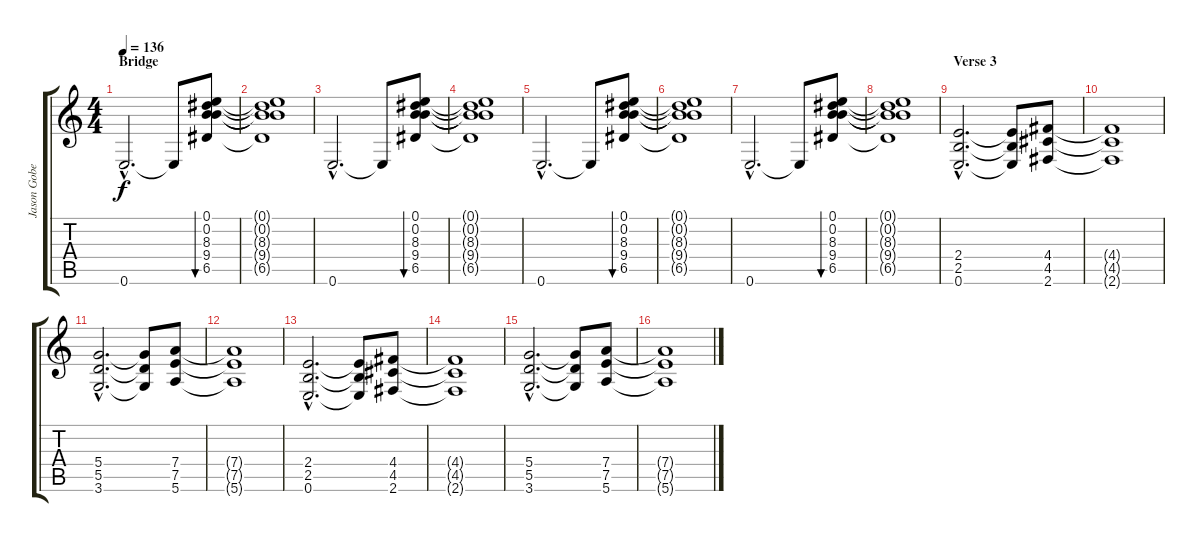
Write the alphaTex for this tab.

\track ("Jason Gobel" "Jason Gobe") {instrument electricguitarclean}
\staff {score tabs}
\tuning (E4 B3 G3 D3 A2 E2) {hide}
\ts (4 4)
\section ("" "Bridge")
\tempo 136
\clef g2
\ks c
0.6{hac}.2{d dy f instrument electricguitarclean} 0.6{t}.8 (0.1 0.2 8.3 9.4 6.5).8{bu 480} |
(0.1{t} 0.2{t} 8.3{t} 9.4{t} 6.5{t}).1 |
0.6{hac}.2{d instrument electricguitarclean} 0.6{t}.8 (0.1 0.2 8.3 9.4 6.5).8{bu 480} |
(0.1{t} 0.2{t} 8.3{t} 9.4{t} 6.5{t}).1 |
0.6{hac}.2{d instrument electricguitarclean} 0.6{t}.8 (0.1 0.2 8.3 9.4 6.5).8{bu 480} |
(0.1{t} 0.2{t} 8.3{t} 9.4{t} 6.5{t}).1 |
0.6{hac}.2{d instrument electricguitarclean} 0.6{t}.8 (0.1 0.2 8.3 9.4 6.5).8{bu 480} |
(0.1{t} 0.2{t} 8.3{t} 9.4{t} 6.5{t}).1 |
\section ("" "Verse 3")
(2.4{hac} 2.5{hac} 0.6{hac}).2{d instrument distortionguitar} (2.4{t} 2.5{t} 0.6{t}).8 (4.4 4.5 2.6).8 |
(4.4{t} 4.5{t} 2.6{t}).1 |
(5.4{hac} 5.5{hac} 3.6{hac}).2{d} (5.4{t} 5.5{t} 3.6{t}).8 (7.4 7.5 5.6).8 |
(7.4{t} 7.5{t} 5.6{t}).1 |
(2.4{hac} 2.5{hac} 0.6{hac}).2{d} (2.4{t} 2.5{t} 0.6{t}).8 (4.4 4.5 2.6).8 |
(4.4{t} 4.5{t} 2.6{t}).1 |
(5.4{hac} 5.5{hac} 3.6{hac}).2{d} (5.4{t} 5.5{t} 3.6{t}).8 (7.4 7.5 5.6).8 |
(7.4{t} 7.5{t} 5.6{t}).1
